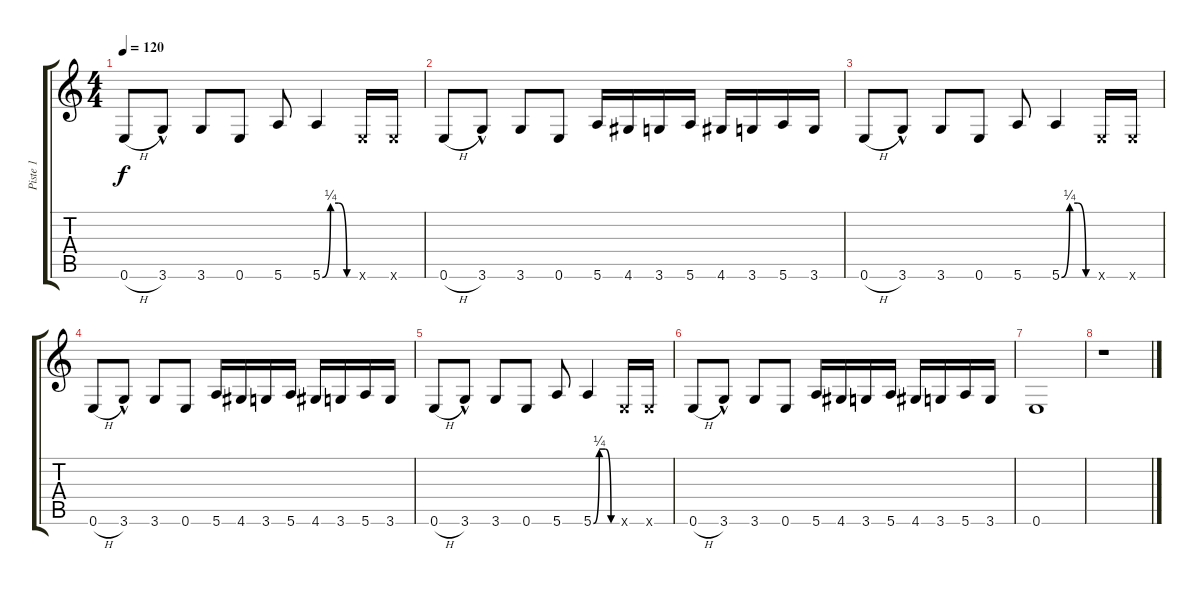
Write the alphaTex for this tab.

\track ("Piste 1" "Piste 1") {instrument electricbasspick}
\staff {score tabs}
\tuning (E4 B3 G3 D3 A2 E2) {hide}
\ts (4 4)
\tempo 120
\clef g2
\ks c
0.6{h}.8{dy f} 3.6{hac}.8 3.6.8 0.6.8 5.6.8 5.6{be (custom 0 0 15 1 30 1 45 0 60 0)}.4 0.6{x}.16 0.6{x}.16 |
0.6{h}.8 3.6{hac}.8 3.6.8 0.6.8 5.6.16 4.6.16 3.6.16 5.6.16 4.6.16 3.6.16 5.6.16 3.6.16 |
0.6{h}.8 3.6{hac}.8 3.6.8 0.6.8 5.6.8 5.6{be (custom 0 0 15 1 30 1 45 0 60 0)}.4 0.6{x}.16 0.6{x}.16 |
0.6{h}.8 3.6{hac}.8 3.6.8 0.6.8 5.6.16 4.6.16 3.6.16 5.6.16 4.6.16 3.6.16 5.6.16 3.6.16 |
0.6{h}.8 3.6{hac}.8 3.6.8 0.6.8 5.6.8 5.6{be (custom 0 0 15 1 30 1 45 0 60 0)}.4 0.6{x}.16 0.6{x}.16 |
0.6{h}.8 3.6{hac}.8 3.6.8 0.6.8 5.6.16 4.6.16 3.6.16 5.6.16 4.6.16 3.6.16 5.6.16 3.6.16 |
0.6.1 |
r.1
